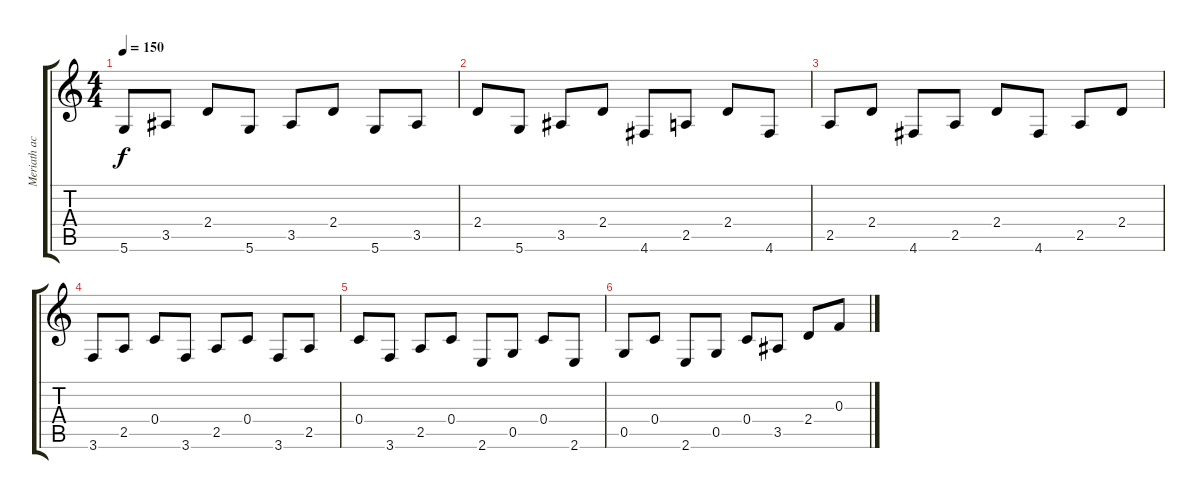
\track ("Meriath acustic" "Meriath ac") {instrument acousticguitarnylon}
\staff {score tabs}
\tuning (D4 A3 F3 C3 G2 D2) {hide}
\ts (4 4)
\tempo 150
\clef g2
\ks c
5.6.8{dy f} 3.5.8 2.4.8 5.6.8 3.5.8 2.4.8 5.6.8 3.5.8 |
2.4.8 5.6.8 3.5.8 2.4.8 4.6.8 2.5.8 2.4.8 4.6.8 |
2.5.8 2.4.8 4.6.8 2.5.8 2.4.8 4.6.8 2.5.8 2.4.8 |
3.6.8 2.5.8 0.4.8 3.6.8 2.5.8 0.4.8 3.6.8 2.5.8 |
0.4.8 3.6.8 2.5.8 0.4.8 2.6.8 0.5.8 0.4.8 2.6.8 |
0.5.8 0.4.8 2.6.8 0.5.8 0.4.8 3.5.8 2.4.8 0.3.8
